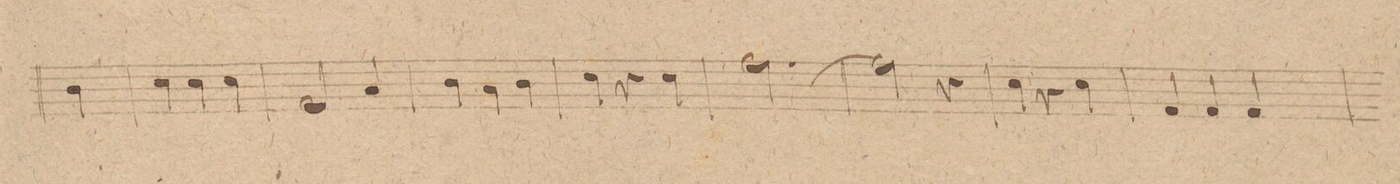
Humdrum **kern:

**kern	**dynam
*I"Baſso	*
*clefF4	*
*k[f#c#]	*
*M3/4	*
4D\	.
=16	=16
4E\	.
4E\	.
4E\	.
=17	=17
2AA/	.
4C#/	p
=18	=18
4D\	.
4C#\	.
4D\	.
=19	=19
4E\	.
4r	.
4E\	.
=20	=20
[2.A\	.
=21	=21
2A\]	.
4r	.
=22	=22
4E\	.
4r	.
4E\	.
=23	=23
4AA/	.
4AA/	.
4AA/	.
=24	=24
*-	*-
